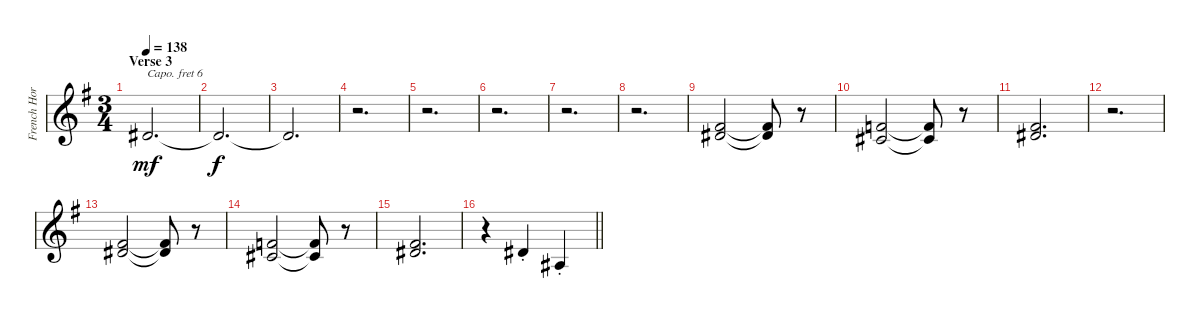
\track ("French Horns in F" "French Hor") {instrument frenchhorn}
\staff {score}
\capo 6
\tuning (Eb4 Bb3 Gb3 Db3 Ab2 Eb2) {hide}
\ts (3 4)
\section ("" "Verse 3")
\tempo 138
\clef g2
\ks eminor
3.3.2{d dy mf} |
3.3{t}.2{d dy f} |
3.3{t}.2{d} |
r.2{d} |
r.2{d} |
r.2{d} |
r.2{d} |
r.2{d} |
(2.2 3.3).2 (2.2{t} 3.3{t}).8 r.8 |
(1.2 1.3).2 (1.2{t} 1.3{t}).8 r.8 |
(2.2 3.3).2{d} |
r.2{d} |
(2.2 3.3).2 (2.2{t} 3.3{t}).8 r.8 |
(1.2 1.3).2 (1.2{t} 1.3{t}).8 r.8 |
(2.2 3.3).2{d} |
\barLineRight lightlight
r.4 3.3{st}.4 3.4{st}.4
